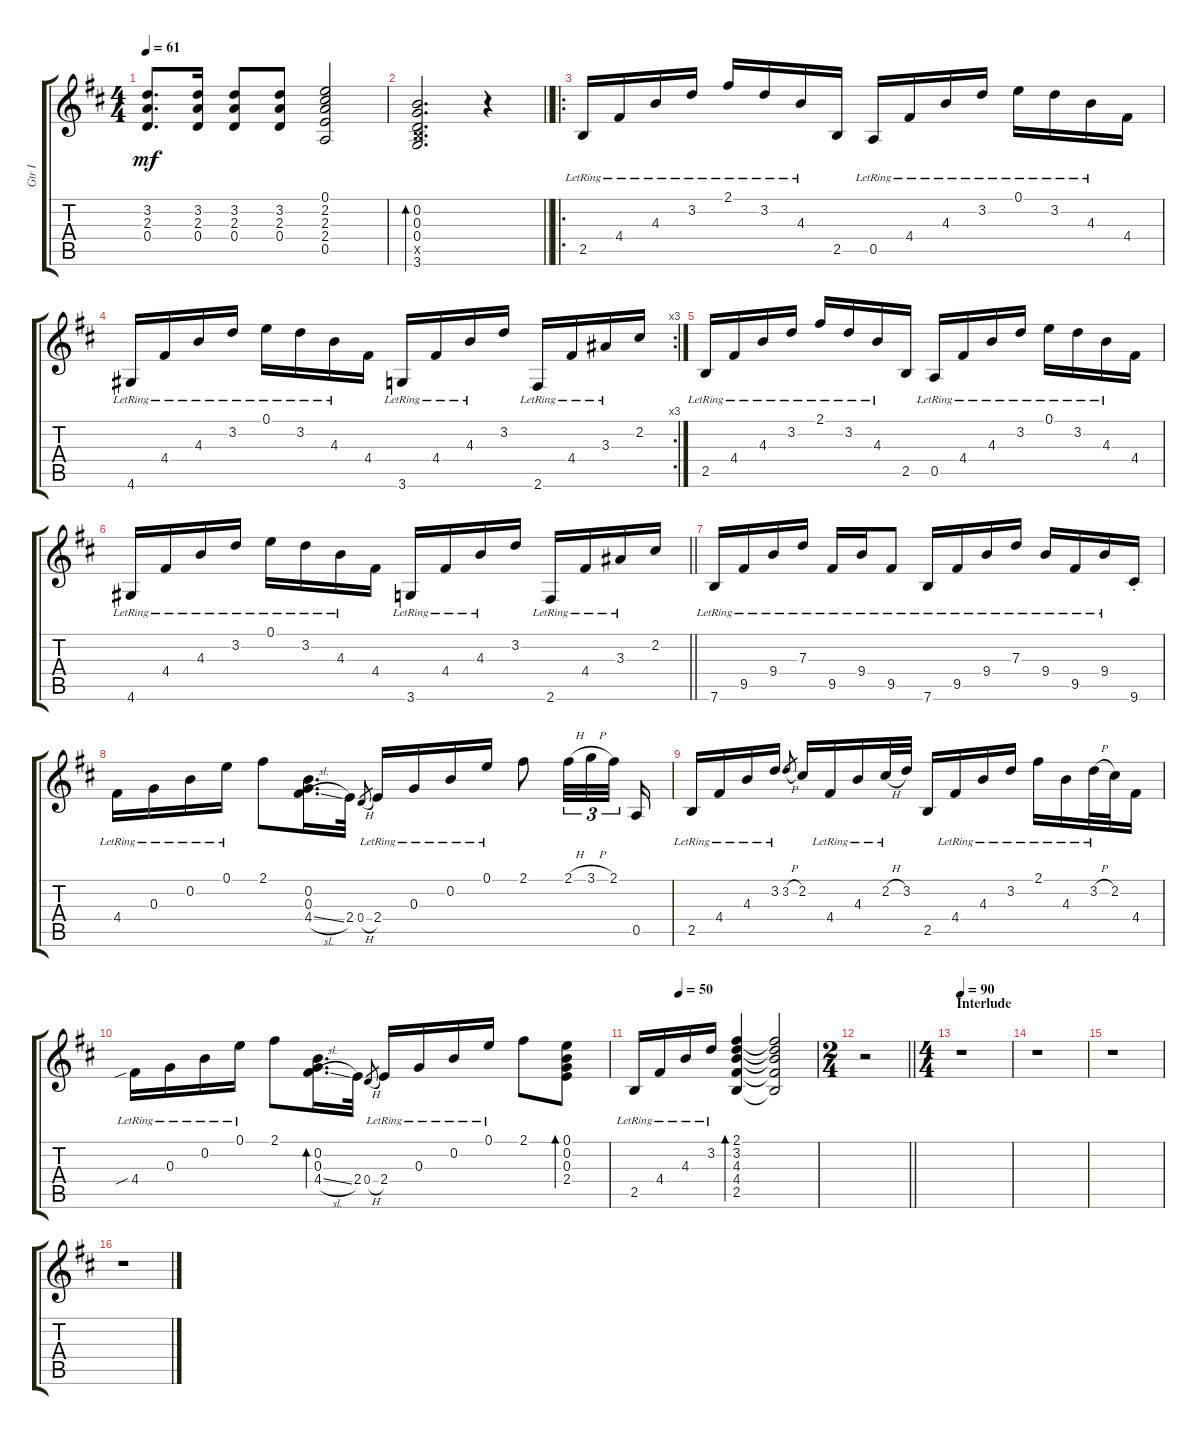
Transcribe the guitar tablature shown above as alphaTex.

\track ("Gtr I" "Gtr I") {instrument electricguitarclean}
\staff {score tabs}
\tuning (E4 B3 G3 D3 A2 E2) {hide}
\ts (4 4)
\tempo 61
\clef g2
\ks d
(3.2 2.3 0.4).8{d dy mf} (3.2 2.3 0.4).16 (3.2 2.3 0.4).8 (3.2 2.3 0.4).8 (0.1 2.2 2.3 2.4 0.5).2 |
\barLineRight lightlight
(0.2 0.3 0.4 2.5{x} 3.6).2{d bd 30} r.4 |
\ro
2.5{lr}.16 4.4{lr}.16 4.3{lr}.16 3.2{lr}.16 2.1{lr}.16 3.2{lr}.16 4.3{lr}.16 2.5.16 0.5{lr}.16 4.4{lr}.16 4.3{lr}.16 3.2{lr}.16 0.1{lr}.16 3.2{lr}.16 4.3{lr}.16 4.4.16 |
\rc 3
4.6{lr}.16 4.4{lr}.16 4.3{lr}.16 3.2{lr}.16 0.1{lr}.16 3.2{lr}.16 4.3{lr}.16 4.4.16 3.6{lr}.16 4.4{lr}.16 4.3{lr}.16 3.2.16 2.6{lr}.16 4.4{lr}.16 3.3{lr}.16 2.2.16 |
2.5{lr}.16 4.4{lr}.16 4.3{lr}.16 3.2{lr}.16 2.1{lr}.16 3.2{lr}.16 4.3{lr}.16 2.5.16 0.5{lr}.16 4.4{lr}.16 4.3{lr}.16 3.2{lr}.16 0.1{lr}.16 3.2{lr}.16 4.3{lr}.16 4.4.16 |
\barLineRight lightlight
4.6{lr}.16 4.4{lr}.16 4.3{lr}.16 3.2{lr}.16 0.1{lr}.16 3.2{lr}.16 4.3{lr}.16 4.4.16 3.6{lr}.16 4.4{lr}.16 4.3{lr}.16 3.2.16 2.6{lr}.16 4.4{lr}.16 3.3{lr}.16 2.2.16 |
7.6{lr}.16 9.5{lr}.16 9.4{lr}.16 7.3{lr}.16 9.5{lr}.16 9.4{lr}.16 9.5{lr}.8 7.6{lr}.16 9.5{lr}.16 9.4{lr}.16 7.3{lr}.16 9.4{lr}.16 9.5{lr}.16 9.4{lr}.16 9.6{st}.16 |
4.4{lr}.16 0.3{lr}.16 0.2{lr}.16 0.1{lr}.16 2.1.8 (0.2 0.3 4.4{sl}).16{d} 2.4.32 0.4{h}.8{gr} 2.4{lr}.16 0.3{lr}.16 0.2{lr}.16 0.1{lr}.16 2.1.8 2.1{h}.32{tu (3 2)} 3.1{h}.32{tu (3 2)} 2.1.32{tu (3 2) beam splitsecondary} 0.5.16 |
2.5{lr}.16 4.4{lr}.16 4.3{lr}.16 3.2{lr}.16 3.2{h}.8{gr} 2.2.16 4.4{lr}.16 4.3{lr}.16 2.2{h lr}.32 3.2.32 2.5.16 4.4{lr}.16 4.3{lr}.16 3.2{lr}.16 2.1{lr}.16 4.3{lr}.16 3.2{h lr}.32 2.2.32 4.4.16 |
4.4{sib lr}.16 0.3{lr}.16 0.2{lr}.16 0.1{lr}.16 2.1.8 (0.2 0.3 4.4{sl}).16{d bd 30} 2.4.32 0.4{h}.8{gr} 2.4{lr}.16 0.3{lr}.16 0.2{lr}.16 0.1{lr}.16 2.1.8 (0.1 0.2 0.3 2.4).8{bd 30} |
\tempo (50 0.25)
2.5{lr}.16 4.4{lr}.16 4.3{lr}.16 3.2{lr}.16 (2.1 3.2 4.3 4.4 2.5).4{bd 30} (2.1{t} 3.2{t} 4.3{t} 4.4{t} 2.5{t}).2 |
\ts (2 4)
\barLineRight lightlight
r.2 |
\ts (4 4)
\section ("" "Interlude")
\tempo 90
r.1 |
r.1 |
r.1 |
r.1
